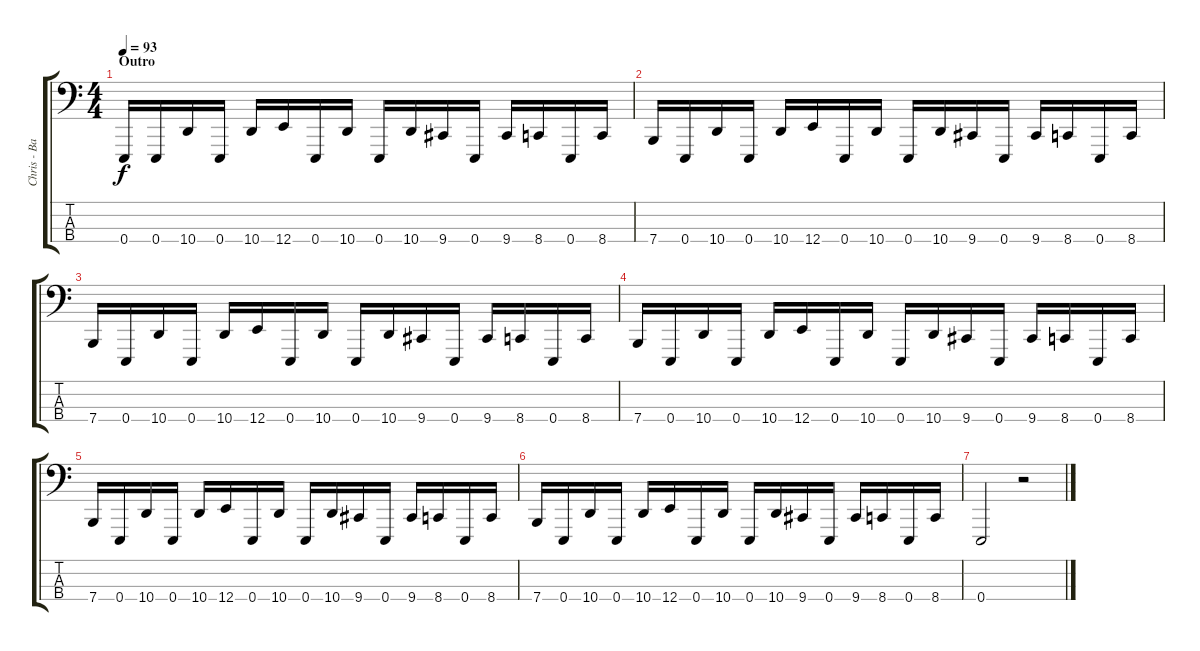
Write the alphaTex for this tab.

\track ("Chris - Bass" "Chris - Ba") {instrument lead2sawtooth}
\staff {score tabs}
\tuning (G2 D2 A1 E1) {hide}
\ts (4 4)
\section ("" "Outro")
\tempo 93
\clef f4
\ks c
0.4.16{dy f} 0.4.16 10.4.16 0.4.16 10.4.16 12.4.16 0.4.16 10.4.16 0.4.16 10.4.16 9.4.16 0.4.16 9.4.16 8.4.16 0.4.16 8.4.16 |
7.4.16 0.4.16 10.4.16 0.4.16 10.4.16 12.4.16 0.4.16 10.4.16 0.4.16 10.4.16 9.4.16 0.4.16 9.4.16 8.4.16 0.4.16 8.4.16 |
7.4.16 0.4.16 10.4.16 0.4.16 10.4.16 12.4.16 0.4.16 10.4.16 0.4.16 10.4.16 9.4.16 0.4.16 9.4.16 8.4.16 0.4.16 8.4.16 |
7.4.16 0.4.16 10.4.16 0.4.16 10.4.16 12.4.16 0.4.16 10.4.16 0.4.16 10.4.16 9.4.16 0.4.16 9.4.16 8.4.16 0.4.16 8.4.16 |
7.4.16 0.4.16 10.4.16 0.4.16 10.4.16 12.4.16 0.4.16 10.4.16 0.4.16 10.4.16 9.4.16 0.4.16 9.4.16 8.4.16 0.4.16 8.4.16 |
7.4.16 0.4.16 10.4.16 0.4.16 10.4.16 12.4.16 0.4.16 10.4.16 0.4.16 10.4.16 9.4.16 0.4.16 9.4.16 8.4.16 0.4.16 8.4.16 |
0.4.2 r.2
